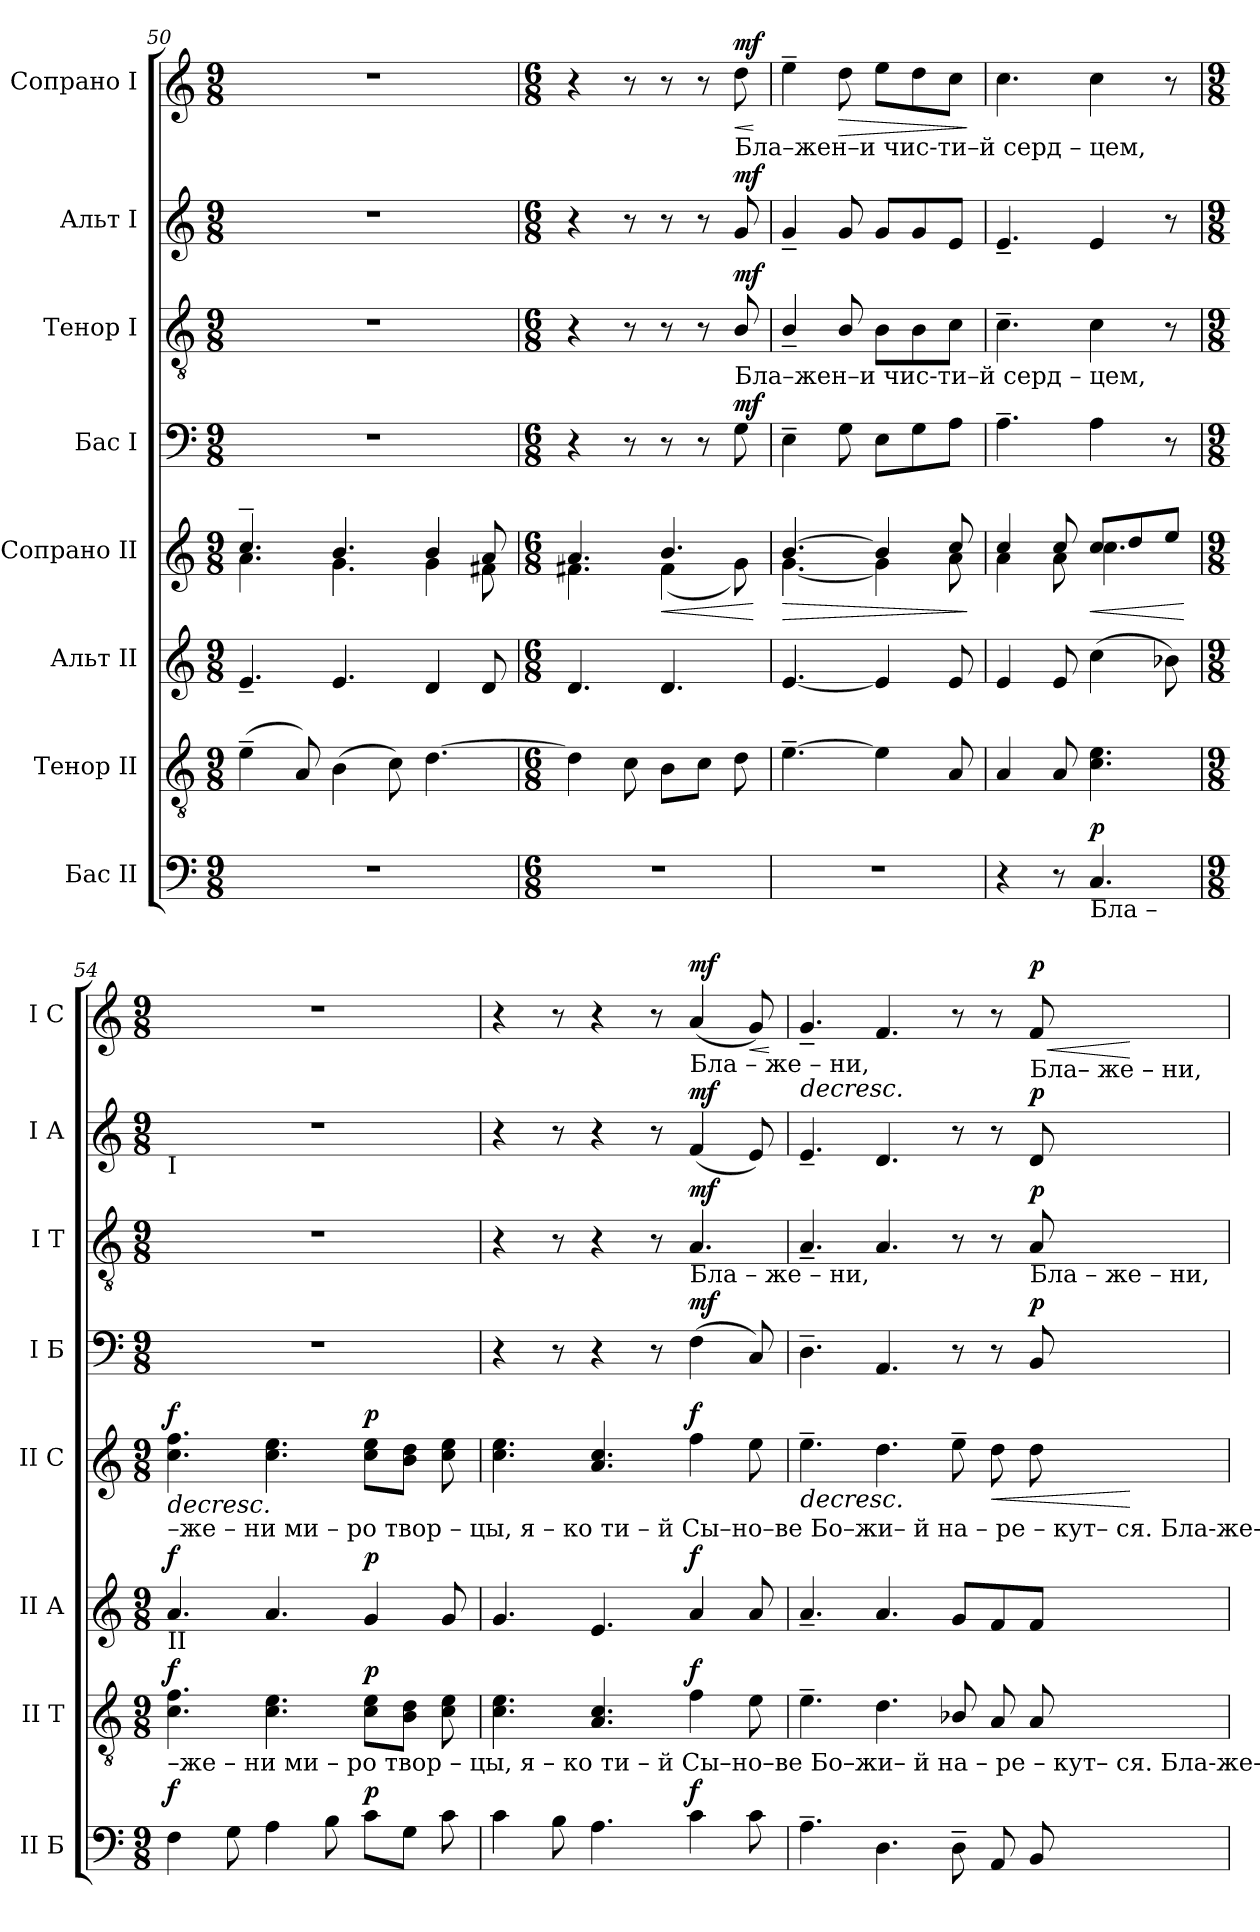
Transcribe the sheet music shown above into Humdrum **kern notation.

**kern	**dynam	**kern	**dynam	**kern	**dynam	**kern	**dynam	**kern	**dynam	**kern	**dynam	**kern	**dynam	**kern	**dynam
*part8	*part8	*part7	*part7	*part6	*part6	*part5	*part5	*part4	*part4	*part3	*part3	*part2	*part2	*part1	*part1
*staff8	*staff8	*staff7	*staff7	*staff6	*staff6	*staff5	*staff5	*staff4	*staff4	*staff3	*staff3	*staff2	*staff2	*staff1	*staff1
*I"Бас II	*	*I"Тенор II	*	*I"Альт II	*	*I"Сопрано II	*	*I"Бас I	*	*I"Тенор I	*	*I"Альт I	*	*I"Сопрано I	*
*I'II Б	*	*I'II Т	*	*I'II А	*	*I'II С	*	*I'I Б	*	*I'I Т	*	*I'I А	*	*I'I С	*
*clefF4	*	*clefGv2	*	*clefG2	*	*clefG2	*	*clefF4	*	*clefGv2	*	*clefG2	*	*clefG2	*
*k[]	*	*k[]	*	*k[]	*	*k[]	*	*k[]	*	*k[]	*	*k[]	*	*k[]	*
*M9/8	*	*M9/8	*	*M9/8	*	*M9/8	*	*M9/8	*	*M9/8	*	*M9/8	*	*M9/8	*
=50	=50	=50	=50	=50	=50	=50	=50	=50	=50	=50	=50	=50	=50	=50	=50
*	*	*	*	*	*	*^	*	*	*	*	*	*	*	*	*
8%9r	.	(4e~\	.	4.e~/	.	4.cc~/	4.a\	.	8%9r	.	8%9r	.	8%9r	.	8%9r	.
.	.	8A/)	.	.	.	.	.	.	.	.	.	.	.	.	.	.
.	.	(4B\	.	4.e/	.	4.b/	4.g\	.	.	.	.	.	.	.	.	.
.	.	8c\)	.	.	.	.	.	.	.	.	.	.	.	.	.	.
.	.	[4.d\	.	4d/	.	4b/	4g\	.	.	.	.	.	.	.	.	.
.	.	.	.	8d/	.	8a/	8f#X\	.	.	.	.	.	.	.	.	.
=51	=51	=51	=51	=51	=51	=51	=51	=51	=51	=51	=51	=51	=51	=51	=51	=51
*M6/8	*	*M6/8	*	*M6/8	*	*M6/8	*	*	*M6/8	*	*M6/8	*	*M6/8	*	*M6/8	*
2.r	.	4d\]	.	4.d/	.	4.a/	4.f#X\	.	4r	.	4r	.	4r	.	4r	.
.	.	8c\	.	.	.	.	.	.	8r	.	8r	.	8r	.	8r	.
!	!	!	!	!	!	!	!	!LO:HP:b	!	!	!	!	!	!	!	!
.	.	8B\L	.	4.d/	.	4.b/	(4f#\	<	8r	.	8r	.	8r	.	8r	.
.	.	8c\J	.	.	.	.	.	.	8r	.	8r	.	8r	.	8r	.
!	!	!	!	!	!	!	!	!	!	!	!	!	!	!	!LO:TX:b:t=Бла–жен–и   чис-ти–й         серд   –  цем,	!
!	!	!	!	!	!	!	!	!	!	!	!LO:TX:b:t=Бла–жен–и   чис-ти–й         серд   –  цем,	!	!	!	!	!
!	!	!	!	!	!	!	!	!	!	!LO:DY:a	!	!LO:DY:a	!	!LO:DY:a	!	!LO:HP:b
!	!	!	!	!	!	!	!	!	!	!	!	!	!	!	!	!LO:DY:n=1:a
.	.	8d\	.	.	.	.	8g\)	.	8G\	mf	8B/	mf	8g/	mf	8dd\	< mf
*	*	*	*	*	*	*v	*v	*	*	*	*	*	*	*	*	*
.	.	.	.	.	.	.	[	.	.	.	.	.	.	.	[
=52	=52	=52	=52	=52	=52	=52	=52	=52	=52	=52	=52	=52	=52	=52	=52
!	!	!	!	!	!	!	!LO:HP:b	!	!	!	!	!	!	!	!
*	*	*	*	*	*	*^	*	*	*	*	*	*	*	*	*
2.r	.	[4.e~\	.	[4.e/	.	[4.b/	[4.g\	>	4E~\	.	4B~/	.	4g~/	.	4ee~\	.
!	!	!	!	!	!	!	!	!	!	!	!	!	!	!	!	!LO:HP:b
.	.	.	.	.	.	.	.	.	8G\	.	8B/	.	8g/	.	8dd\	>
.	.	4e\]	.	4e/]	.	4b/]	4g\]	.	8E\L	.	8B\L	.	8g/L	.	8ee\L	.
.	.	.	.	.	.	.	.	.	8G\	.	8B\	.	8g/	.	8dd\	.
.	.	8A/	.	8e/	.	8cc/	8a\	.	8A\J	.	8c\J	.	8e/J	.	8cc\J	.
*	*	*	*	*	*	*v	*v	*	*	*	*	*	*	*	*	*
.	.	.	.	.	.	.	]	.	.	.	.	.	.	.	]
=53	=53	=53	=53	=53	=53	=53	=53	=53	=53	=53	=53	=53	=53	=53	=53
*	*	*	*	*	*	*^	*	*	*	*	*	*	*	*	*
4r	.	4A/	.	4e/	.	4cc/	4a\	.	4.A~\	.	4.c~\	.	4.e~/	.	4.cc\	.
8r	.	8A/	.	8e/	.	8cc/	8a\	.	.	.	.	.	.	.	.	.
!LO:TX:b:t=Бла   –	!	!	!	!	!	!	!	!	!	!	!	!	!	!	!	!
!	!LO:DY:a	!	!	!	!	!	!	!LO:HP:b	!	!	!	!	!	!	!	!
4.C/	p	4.c\ 4.e\	.	(4cc\	.	8cc/L	4.cc\	<	4A\	.	4c\	.	4e/	.	4cc\	.
.	.	.	.	.	.	8dd/	.	.	.	.	.	.	.	.	.	.
.	.	.	.	8b-X\)	.	8ee/J	.	.	8r	.	8r	.	8r	.	8r	.
*	*	*	*	*	*	*v	*v	*	*	*	*	*	*	*	*	*
.	.	.	.	.	.	.	[	.	.	.	.	.	.	.	.
!!LO:PB:g=z
=54	=54	=54	=54	=54	=54	=54	=54	=54	=54	=54	=54	=54	=54	=54	=54
*M9/8	*	*M9/8	*	*M9/8	*	*M9/8	*	*M9/8	*	*M9/8	*	*M9/8	*	*M9/8	*
!	!	!	!	!	!	!	!	!	!	!	!	!LO:TX:b:t=I	!	!	!
!	!	!	!	!	!	!LO:TX:b:t=–же  – ни       ми  – ро    твор – цы,    я – ко        ти  –  й        Сы–но–ве     Бо–жи– й       на – ре    –     кут– ся.                       Бла-же-ни       из –	!	!	!	!	!	!	!	!	!
!	!	!	!	!LO:TX:b:t=II	!	!	!	!	!	!	!	!	!	!	!
!	!	!LO:TX:b:t=–же  – ни       ми  – ро    твор – цы,    я – ко        ти  –  й        Сы–но–ве     Бо–жи– й       на – ре    –     кут– ся.                        Бла-же-ни       из –	!	!	!	!	!	!	!	!	!	!	!	!	!
!	!LO:DY:a	!	!LO:DY:a	!	!LO:DY:a	!	!LO:HP:b	!	!	!	!	!	!	!	!
!	!	!	!	!	!	!	!LO:DY:n=1:a	!	!	!	!	!	!	!	!
4F\	f	4.c\ 4.f\	f	4.a/	f	4.cc\ 4.ff\	> f	8%9r	.	8%9r	.	8%9r	.	8%9r	.
8G\	.	.	.	.	.	.	.	.	.	.	.	.	.	.	.
4A\	.	4.c\ 4.e\	.	4.a/	.	4.cc\ 4.ee\	.	.	.	.	.	.	.	.	.
8B\	.	.	.	.	.	.	.	.	.	.	.	.	.	.	.
!	!LO:DY:a	!	!LO:DY:a	!	!LO:DY:a	!	!LO:DY:n=2:a	!	!	!	!	!	!	!	!
8c\L	p	8c\ 8e\L	p	4g/	p	8cc\ 8ee\L	p	.	.	.	.	.	.	.	.
8G\J	.	8B\ 8d\J	.	.	.	8b\ 8dd\J	.	.	.	.	.	.	.	.	.
8c\	.	8c\ 8e\	.	8g/	.	8cc\ 8ee\	.	.	.	.	.	.	.	.	.
.	.	.	.	.	.	.	]	.	.	.	.	.	.	.	.
=55	=55	=55	=55	=55	=55	=55	=55	=55	=55	=55	=55	=55	=55	=55	=55
4c\	.	4.c\ 4.e\	.	4.g/	.	4.cc\ 4.ee\	.	4r	.	4r	.	4r	.	4r	.
8B\	.	.	.	.	.	.	.	8r	.	8r	.	8r	.	8r	.
4.A\	.	4.A/ 4.c/	.	4.e/	.	4.a/ 4.cc/	.	4r	.	4r	.	4r	.	4r	.
.	.	.	.	.	.	.	.	8r	.	8r	.	8r	.	8r	.
!	!	!	!	!	!	!	!	!	!	!	!	!	!	!LO:TX:b:t=Бла    –    же  – ни,	!
!	!	!	!	!	!	!	!	!	!	!LO:TX:b:t=Бла    –    же  – ни,	!	!	!	!	!
!	!LO:DY:a	!	!LO:DY:a	!	!LO:DY:a	!	!LO:DY:a	!	!LO:DY:a	!	!LO:DY:a	!	!LO:DY:a	!	!LO:DY:a
4c\	f	4f\	f	4a/	f	4ff\	f	(4F\	mf	4.A/	mf	(4f/	mf	(4a/	mf
!	!	!	!	!	!	!	!	!	!	!	!	!	!	!	!LO:HP:b
8c\	.	8e\	.	8a/	.	8ee\	.	8C/)	.	.	.	8e/)	.	8g/)	<
.	.	.	.	.	.	.	.	.	.	.	.	.	.	.	[
=56	=56	=56	=56	=56	=56	=56	=56	=56	=56	=56	=56	=56	=56	=56	=56
!	!	!	!	!	!	!	!LO:HP:b	!	!	!	!	!	!	!	!LO:HP:b
4.A~\	.	4.e~\	.	4.a~/	.	4.ee~\	>	4.D~\	.	4.A~/	.	4.e~/	.	4.g~/	>
4.D\	.	4.d\	.	4.a/	.	4.dd\	.	4.AA/	.	4.A/	.	4.d/	.	4.f/	.
8D~\	.	8B-X/	.	8g/L	.	8ee~\	.	8r	.	8r	.	8r	.	8r	.
!	!	!	!	!	!	!	!LO:HP:b	!	!	!	!	!	!	!	!
8AA/	.	8A/	.	8f/	.	8dd\	<	8r	.	8r	.	8r	.	8r	.
!	!	!	!	!	!	!	!	!	!	!	!	!	!	!LO:TX:b:t=Бла–  же     –    ни,	!
!	!	!	!	!	!	!	!	!	!	!LO:TX:b:t=Бла – же     –    ни,	!	!	!	!	!
!	!	!	!	!	!	!	!	!	!LO:DY:a	!	!LO:DY:a	!	!LO:DY:a	!	!LO:HP:b
!	!	!	!	!	!	!	!	!	!	!	!	!	!	!	!LO:DY:n=1:a
8BB/	.	8A/	.	8f/J	.	8dd\	.	8BB/	p	8A/	p	8d/	p	8f/	< p
.	.	.	.	.	.	.	] [	.	.	.	.	.	.	.	] [
=	=	=	=	=	=	=	=	=	=	=	=	=	=	=	=
*-	*-	*-	*-	*-	*-	*-	*-	*-	*-	*-	*-	*-	*-	*-	*-
